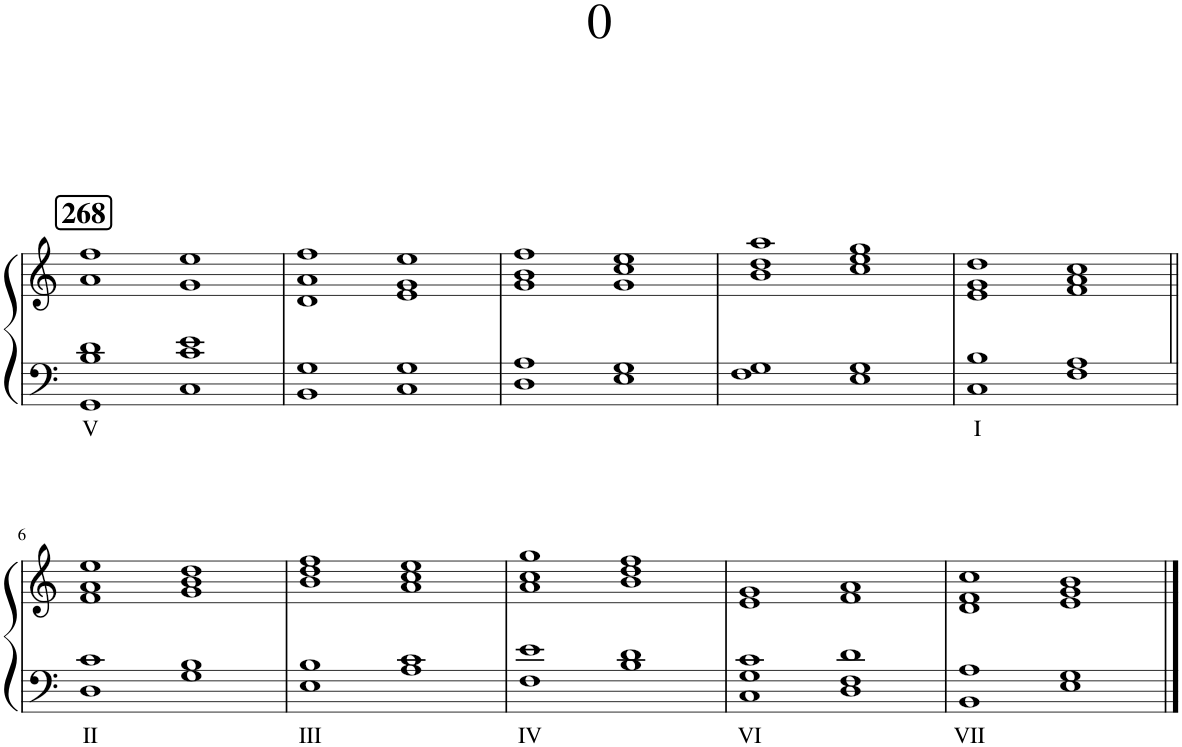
**kern	**text	**kern
*part1	*part1	*part1
*staff2	*staff2	*staff1
*I"Piano	*	*
*I'Pno.	*	*
*clefF4	*	*clefG2
*k[]	*	*k[]
*M8/4	*	*M8/4
!!LO:REH:place=s1:a:B:cj:fs=14:t=268
=1	=1	=1
!	!LO:LY:b	!
1GG 1B 1d	V	1a 1ff
1C 1c 1e	.	1g 1ee
=2	=2	=2
1BB 1G	.	1d 1a 1ff
1C 1G	.	1e 1g 1ee
=3	=3	=3
1D 1A	.	1g 1b 1ff
1E 1G	.	1g 1cc 1ee
=4	=4	=4
1F 1G	.	1b 1dd 1aa
1E 1G	.	1cc 1ee 1gg
=5	=5	=5
!	!LO:LY:b	!
1C 1B	I	1e 1g 1dd
1F 1A	.	1f 1a 1cc
!!LO:LB:g=z
=6||	=6||	=6||
!	!LO:LY:b	!
1D 1c	II	1f 1a 1ee
1G 1B	.	1g 1b 1dd
=7	=7	=7
!	!LO:LY:b	!
1E 1B	III	1b 1dd 1ff
1A 1c	.	1a 1cc 1ee
=8	=8	=8
!	!LO:LY:b	!
1F 1e	IV	1a 1cc 1gg
1B 1d	.	1b 1dd 1ff
=9	=9	=9
!	!LO:LY:b	!
1C 1G 1c	VI	1e 1g
1D 1F 1d	.	1f 1a
=10	=10	=10
!	!LO:LY:b	!
1BB 1A	VII	1d 1f 1cc
1E 1G	.	1e 1g 1b
==	==	==
*-	*-	*-
